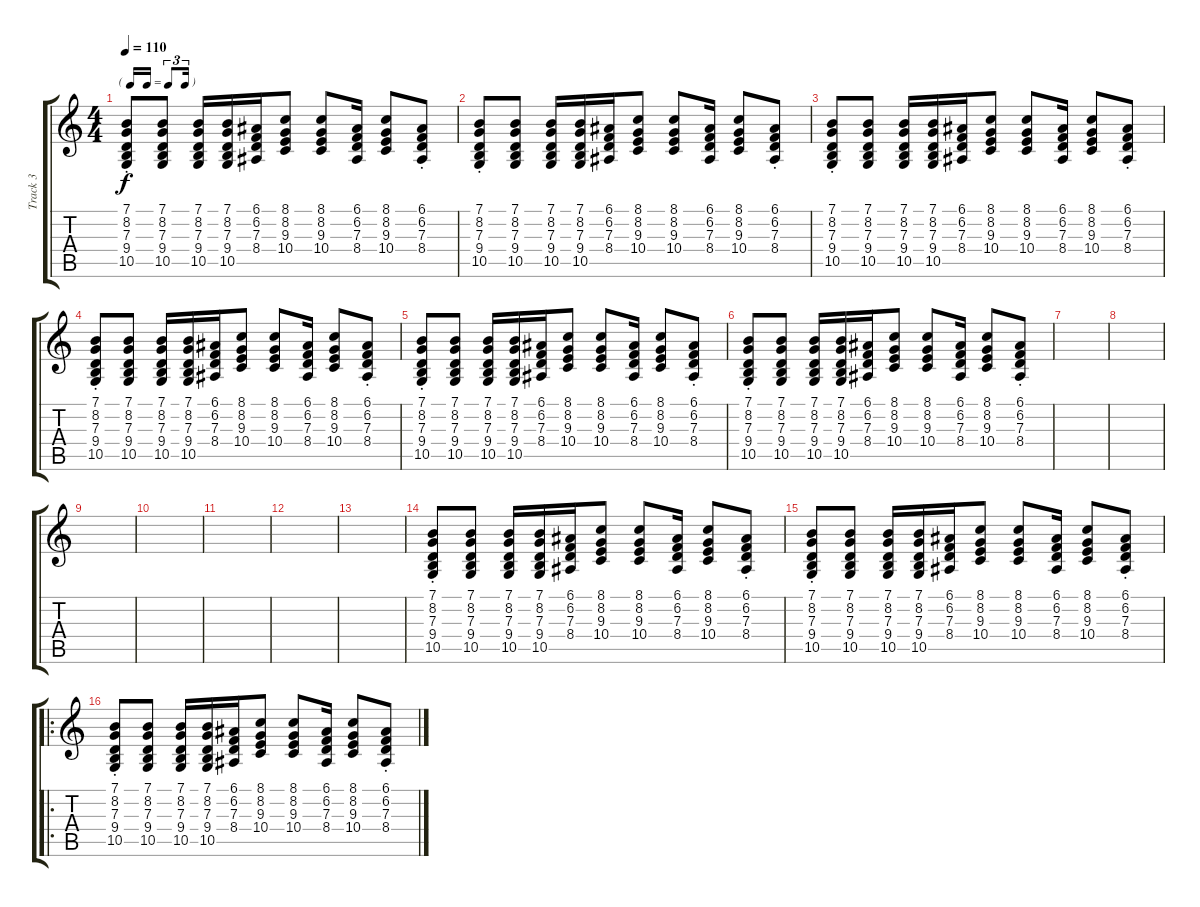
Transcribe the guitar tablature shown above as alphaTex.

\track ("Track 3" "Track 3") {instrument electricgrandpiano}
\staff {score tabs}
\tuning (E4 B3 G3 D3 A2 E2) {hide}
\ts (4 4)
\tf triplet16th
\tempo 110
\clef g2
\ks c
(7.1 8.2 7.3{st} 9.4 10.5).8{dy f} (7.1 8.2 7.3 9.4 10.5).8 (7.1 8.2 7.3 9.4 10.5).16 (7.1 8.2 7.3 9.4 10.5).16 (6.1 6.2 7.3 8.4).16 (8.1 8.2 9.3 10.4).8 (8.1 8.2 9.3 10.4).8 (6.1 6.2 7.3 8.4).16 (8.1 8.2 9.3 10.4).8 (6.1 6.2 7.3 8.4{st}).8 |
(7.1 8.2 7.3{st} 9.4 10.5).8 (7.1 8.2 7.3 9.4 10.5).8 (7.1 8.2 7.3 9.4 10.5).16 (7.1 8.2 7.3 9.4 10.5).16 (6.1 6.2 7.3 8.4).16 (8.1 8.2 9.3 10.4).8 (8.1 8.2 9.3 10.4).8 (6.1 6.2 7.3 8.4).16 (8.1 8.2 9.3 10.4).8 (6.1 6.2 7.3 8.4{st}).8 |
(7.1 8.2 7.3{st} 9.4 10.5).8 (7.1 8.2 7.3 9.4 10.5).8 (7.1 8.2 7.3 9.4 10.5).16 (7.1 8.2 7.3 9.4 10.5).16 (6.1 6.2 7.3 8.4).16 (8.1 8.2 9.3 10.4).8 (8.1 8.2 9.3 10.4).8 (6.1 6.2 7.3 8.4).16 (8.1 8.2 9.3 10.4).8 (6.1 6.2 7.3 8.4{st}).8 |
(7.1 8.2 7.3{st} 9.4 10.5).8 (7.1 8.2 7.3 9.4 10.5).8 (7.1 8.2 7.3 9.4 10.5).16 (7.1 8.2 7.3 9.4 10.5).16 (6.1 6.2 7.3 8.4).16 (8.1 8.2 9.3 10.4).8 (8.1 8.2 9.3 10.4).8 (6.1 6.2 7.3 8.4).16 (8.1 8.2 9.3 10.4).8 (6.1 6.2 7.3 8.4{st}).8 |
(7.1 8.2 7.3{st} 9.4 10.5).8 (7.1 8.2 7.3 9.4 10.5).8 (7.1 8.2 7.3 9.4 10.5).16 (7.1 8.2 7.3 9.4 10.5).16 (6.1 6.2 7.3 8.4).16 (8.1 8.2 9.3 10.4).8 (8.1 8.2 9.3 10.4).8 (6.1 6.2 7.3 8.4).16 (8.1 8.2 9.3 10.4).8 (6.1 6.2 7.3 8.4{st}).8 |
(7.1 8.2 7.3{st} 9.4 10.5).8 (7.1 8.2 7.3 9.4 10.5).8 (7.1 8.2 7.3 9.4 10.5).16 (7.1 8.2 7.3 9.4 10.5).16 (6.1 6.2 7.3 8.4).16 (8.1 8.2 9.3 10.4).8 (8.1 8.2 9.3 10.4).8 (6.1 6.2 7.3 8.4).16 (8.1 8.2 9.3 10.4).8 (6.1 6.2 7.3 8.4{st}).8 |
|
|
|
|
|
|
|
(7.1 8.2 7.3{st} 9.4 10.5).8 (7.1 8.2 7.3 9.4 10.5).8 (7.1 8.2 7.3 9.4 10.5).16 (7.1 8.2 7.3 9.4 10.5).16 (6.1 6.2 7.3 8.4).16 (8.1 8.2 9.3 10.4).8 (8.1 8.2 9.3 10.4).8 (6.1 6.2 7.3 8.4).16 (8.1 8.2 9.3 10.4).8 (6.1 6.2 7.3 8.4{st}).8 |
(7.1 8.2 7.3{st} 9.4 10.5).8 (7.1 8.2 7.3 9.4 10.5).8 (7.1 8.2 7.3 9.4 10.5).16 (7.1 8.2 7.3 9.4 10.5).16 (6.1 6.2 7.3 8.4).16 (8.1 8.2 9.3 10.4).8 (8.1 8.2 9.3 10.4).8 (6.1 6.2 7.3 8.4).16 (8.1 8.2 9.3 10.4).8 (6.1 6.2 7.3 8.4{st}).8 |
\ro
(7.1 8.2 7.3{st} 9.4 10.5).8 (7.1 8.2 7.3 9.4 10.5).8 (7.1 8.2 7.3 9.4 10.5).16 (7.1 8.2 7.3 9.4 10.5).16 (6.1 6.2 7.3 8.4).16 (8.1 8.2 9.3 10.4).8 (8.1 8.2 9.3 10.4).8 (6.1 6.2 7.3 8.4).16 (8.1 8.2 9.3 10.4).8 (6.1 6.2 7.3 8.4{st}).8
